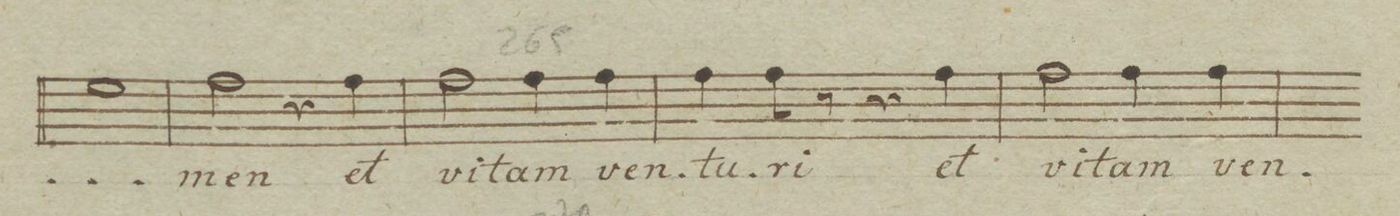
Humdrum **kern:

**kern	**text	**dynam
*I"Alto	*	*
*clefC3	*	*
*k[b-e-a-]	*	*
*met(c)	*	*
*M4/4	*	*
1f	.	.
=260	=260	=260
2g\	-men	.
4r	.	.
4g\	et	.
=261	=261	=261
2g\	vi-	.
4g\	-tam	.
4g\	ven-	.
=262	=262	=262
4g\	-tu-	.
8g\	-ri	.
8r	.	.
4r	.	.
4g\	et	.
=263	=263	=263
2g\	vi-	.
4g\	-tam	.
4g\	ven-	.
=264	=264	=264
*-	*-	*-
